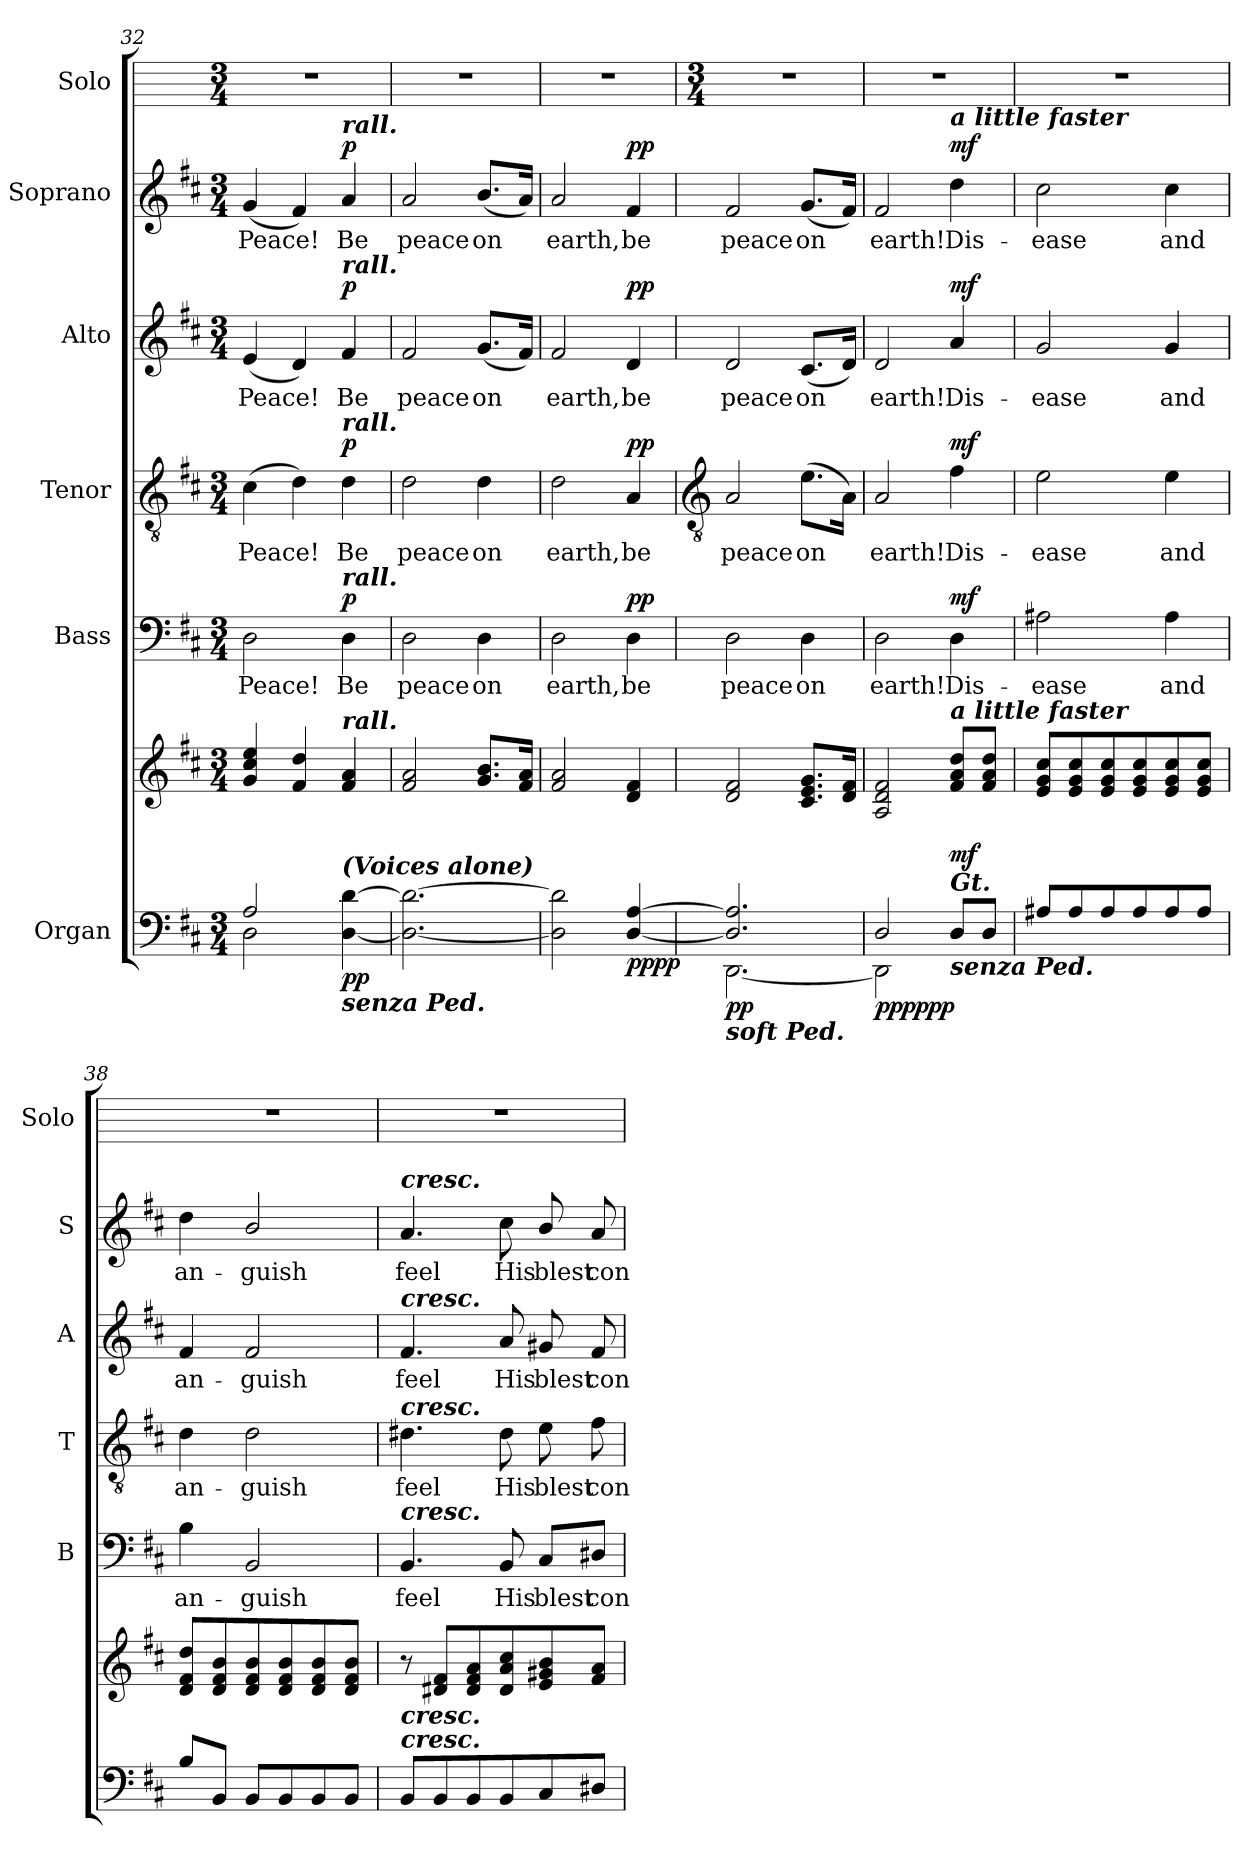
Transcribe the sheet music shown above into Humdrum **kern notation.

**kern	**kern	**dynam	**kern	**text	**dynam	**kern	**text	**dynam	**kern	**text	**dynam	**kern	**text	**dynam	**kern
*part6	*part6	*part6	*part5	*part5	*part5	*part4	*part4	*part4	*part3	*part3	*part3	*part2	*part2	*part2	*part1
*staff7	*staff6	*staff6/7	*staff5	*staff5	*staff5	*staff4	*staff4	*staff4	*staff3	*staff3	*staff3	*staff2	*staff2	*staff2	*staff1
*I"Organ	*	*	*I"Bass	*	*	*I"Tenor	*	*	*I"Alto	*	*	*I"Soprano	*	*	*I"Solo
*	*	*	*I'B	*	*	*I'T	*	*	*I'A	*	*	*I'S	*	*	*I'Solo
*clefF4	*clefG2	*	*clefF4	*	*	*clefGv2	*	*	*clefG2	*	*	*clefG2	*	*	*
*k[f#c#]	*k[f#c#]	*	*k[f#c#]	*	*	*k[f#c#]	*	*	*k[f#c#]	*	*	*k[f#c#]	*	*	*
*D:	*D:	*	*D:	*	*	*D:	*	*	*D:	*	*	*D:	*	*	*
*M3/4	*M3/4	*	*M3/4	*	*	*M3/4	*	*	*M3/4	*	*	*M3/4	*	*	*M3/4
=32	=32	=32	=32	=32	=32	=32	=32	=32	=32	=32	=32	=32	=32	=32	=32
*^	*^	*	*	*	*	*	*	*	*	*	*	*	*	*	*
!	!	!	!LO:N:vis=1	!	!	!LO:LY:b	!	!	!LO:LY:b	!	!	!LO:LY:b	!	!	!LO:LY:b	!	!
2A/	2D\	4g 4cc# 4ee	2.ryy	.	2D\	Peace!	.	(>4c#	Peace!	.	(<4e	Peace!	.	(<4g	Peace!	.	2.r
.	.	4f# 4dd	.	.	.	.	.	4d)	.	.	4d)	.	.	4f#)	.	.	.
!	!	!	!	!	!	!	!	!	!	!	!	!	!	!LO:TX:a:Bi:t=rall.	!	!	!
!	!	!	!	!	!	!	!	!	!	!	!LO:TX:a:Bi:t=rall.	!	!	!	!	!	!
!	!	!	!	!	!	!	!	!LO:TX:a:Bi:t=rall.	!	!	!	!	!	!	!	!	!
!	!	!	!	!	!LO:TX:a:Bi:t=rall.	!	!	!	!	!	!	!	!	!	!	!	!
!	!	!LO:TX:a:Bi:t=rall.	!	!	!	!	!	!	!	!	!	!	!	!	!	!	!
!LO:TX:a:Bi:t=(Voices alone)	!	!	!	!	!	!	!	!	!	!	!	!	!	!	!	!	!
!LO:TX:b:Bi:t=senza Ped.	!	!	!	!	!	!	!	!	!	!	!	!	!	!	!	!	!
!	!	!	!	!LO:DY:b=2	!	!LO:LY:b	!	!	!LO:LY:b	!	!	!LO:LY:b	!	!	!LO:LY:b	!	!
!	!	!	!	!LO:DY:n=1:b	!	!	!LO:DY:b	!	!	!LO:DY:b	!	!	!LO:DY:b	!	!	!LO:DY:b	!
4ryy	[4D\ [4d\	4f# 4a	.	p p	4D	Be	p	4d	Be	p	4f#	Be	p	4a	Be	p	.
=33	=33	=33	=33	=33	=33	=33	=33	=33	=33	=33	=33	=33	=33	=33	=33	=33	=33
!	!	!	!LO:N:vis=1	!	!	!LO:LY:b	!	!	!LO:LY:b	!	!	!LO:LY:b	!	!	!LO:LY:b	!	!
2ryy	2.D\_ 2.d\_	2f# 2a	2.ryy	.	2D	peace	.	2d	peace	.	2f#	peace	.	2a	peace	.	2.r
!	!	!	!	!	!	!LO:LY:b	!	!	!LO:LY:b	!	!	!LO:LY:b	!	!	!LO:LY:b	!	!
8.ryy	.	8.g 8.bL	.	.	4D	on	.	4d	on	.	(<8.gL	on	.	(<8.bL	on	.	.
16ryy	.	16f# 16aJ	.	.	.	.	.	.	.	.	16f#J)	.	.	16aJ)	.	.	.
=34	=34	=34	=34	=34	=34	=34	=34	=34	=34	=34	=34	=34	=34	=34	=34	=34	=34
!	!	!	!LO:N:vis=1	!	!	!LO:LY:b	!	!	!LO:LY:b	!	!	!LO:LY:b	!	!	!LO:LY:b	!	!
2ryy	2D\] 2d\]	2f# 2a	2.ryy	.	2D	earth,	.	2d	earth,	.	2f#	earth,	.	2a	earth,	.	2.r
!	!	!	!	!LO:DY:b=2	!	!LO:LY:b	!	!	!LO:LY:b	!	!	!LO:LY:b	!	!	!LO:LY:b	!	!
!	!	!	!	!LO:DY:n=1:b	!	!	!LO:DY:b	!	!	!LO:DY:b	!	!	!LO:DY:b	!	!	!LO:DY:b	!
[4D/ [4A/	4ryy	4d 4f#	.	pp pp	4D	be	pp	4A	be	pp	4d	be	pp	4f#	be	pp	.
!!LO:LB:g=z
=35	=35	=35	=35	=35	=35	=35	=35	=35	=35	=35	=35	=35	=35	=35	=35	=35	=35
*	*	*	*	*	*	*	*	*clefGv2	*	*	*	*	*	*	*	*	*
*	*	*	*	*	*	*	*	*	*	*	*	*	*	*	*	*	*M3/4
!LO:TX:b:Bi:t=soft Ped.	!	!	!	!	!	!	!	!	!	!	!	!	!	!	!	!	!
!	!	!	!LO:N:vis=1	!LO:DY:b=2	!	!LO:LY:b	!	!	!LO:LY:b	!	!	!LO:LY:b	!	!	!LO:LY:b	!	!
2.D/] 2.A/]	[2.DD\	2d/ 2f#/	2.ryy	pp	2D	peace	.	2A	peace	.	2d	peace	.	2f#	peace	.	2.r
!	!	!	!	!	!	!LO:LY:b	!	!	!LO:LY:b	!	!	!LO:LY:b	!	!	!LO:LY:b	!	!
.	.	8.c#/ 8.e/ 8.g/L	.	.	4D	on	.	(8.eL	on	.	(<8.c#L	on	.	(<8.gL	on	.	.
.	.	16d/ 16f#/J	.	.	.	.	.	16AJ)	.	.	16dJ)	.	.	16f#J)	.	.	.
=36	=36	=36	=36	=36	=36	=36	=36	=36	=36	=36	=36	=36	=36	=36	=36	=36	=36
!	!	!	!	!LO:DY:b=2	!	!LO:LY:b	!	!	!LO:LY:b	!	!	!LO:LY:b	!	!	!LO:LY:b	!	!
!	!	!	!	!LO:DY:n=1:b=2	!	!	!	!	!	!	!	!	!	!	!	!	!
!	!	!	!	!LO:DY:n=2:b	!	!	!	!	!	!	!	!	!	!	!	!	!
2D/	2DD\]	2A/ 2d/ 2f#/	2.ryy	pp pp pp	2D	earth!	.	2A	earth!	.	2d	earth!	.	2f#	earth!	.	2.r
*	*	*MM84	*	*	*	*	*	*	*	*	*	*	*	*	*	*	*
!	!	!	!	!	!	!	!	!	!	!	!	!	!	!LO:TX:a:Bi:t=a little faster	!	!	!
!	!	!LO:TX:a:Bi:t=a little faster	!	!	!	!	!	!	!	!	!	!	!	!	!	!	!
!LO:TX:b:Bi:t=senza Ped.	!	!	!	!	!	!	!	!	!	!	!	!	!	!	!	!	!
!LO:TX:a:Bi:t=Gt.	!	!	!	!	!	!	!	!	!	!	!	!	!	!	!	!	!
!	!	!	!	!LO:DY:n=3:b	!	!LO:LY:b	!LO:DY:b	!	!LO:LY:b	!LO:DY:b	!	!LO:LY:b	!LO:DY:b	!	!LO:LY:b	!LO:DY:b	!
8D/L	4ryy	8f#/ 8a/ 8dd/L	.	mf	4D	Dis-	mf	4f#	Dis-	mf	4a	Dis-	mf	4dd	Dis-	mf	.
8D/J	.	8f#/ 8a/ 8dd/J	.	.	.	.	.	.	.	.	.	.	.	.	.	.	.
=37	=37	=37	=37	=37	=37	=37	=37	=37	=37	=37	=37	=37	=37	=37	=37	=37	=37
!	!	!	!	!	!	!LO:LY:b	!	!	!LO:LY:b	!	!	!LO:LY:b	!	!	!LO:LY:b	!	!
8A#XL	2.ryy	8e/ 8g/ 8cc#/L	2.ryy	.	2A#X	-ease	.	2e	-ease	.	2g	-ease	.	2cc#	-ease	.	2.r
8A#	.	8e/ 8g/ 8cc#/	.	.	.	.	.	.	.	.	.	.	.	.	.	.	.
8A#	.	8e/ 8g/ 8cc#/	.	.	.	.	.	.	.	.	.	.	.	.	.	.	.
8A#	.	8e/ 8g/ 8cc#/	.	.	.	.	.	.	.	.	.	.	.	.	.	.	.
!	!	!	!	!	!	!LO:LY:b	!	!	!LO:LY:b	!	!	!LO:LY:b	!	!	!LO:LY:b	!	!
8A#	.	8e/ 8g/ 8cc#/	.	.	4A#	and	.	4e	and	.	4g	and	.	4cc#	and	.	.
8A#J	.	8e/ 8g/ 8cc#/J	.	.	.	.	.	.	.	.	.	.	.	.	.	.	.
=38	=38	=38	=38	=38	=38	=38	=38	=38	=38	=38	=38	=38	=38	=38	=38	=38	=38
!	!	!	!	!	!	!LO:LY:b	!	!	!LO:LY:b	!	!	!LO:LY:b	!	!	!LO:LY:b	!	!
8BL	2.ryy	8d/ 8f#/ 8dd/L	2.ryy	.	4B	an-	.	4d	an-	.	4f#	an-	.	4dd	an-	.	2.r
8BBJ	.	8d/ 8f#/ 8b/	.	.	.	.	.	.	.	.	.	.	.	.	.	.	.
!	!	!	!	!	!	!LO:LY:b	!	!	!LO:LY:b	!	!	!LO:LY:b	!	!	!LO:LY:b	!	!
8BBL	.	8d/ 8f#/ 8b/	.	.	2BB	-guish	.	2d	-guish	.	2f#	-guish	.	2b/	-guish	.	.
8BB	.	8d/ 8f#/ 8b/	.	.	.	.	.	.	.	.	.	.	.	.	.	.	.
8BB	.	8d/ 8f#/ 8b/	.	.	.	.	.	.	.	.	.	.	.	.	.	.	.
8BBJ	.	8d/ 8f#/ 8b/J	.	.	.	.	.	.	.	.	.	.	.	.	.	.	.
=39	=39	=39	=39	=39	=39	=39	=39	=39	=39	=39	=39	=39	=39	=39	=39	=39	=39
!	!	!	!	!	!	!	!	!	!	!	!	!	!	!LO:TX:a:Bi:t=cresc.	!	!	!
!	!	!	!	!	!	!	!	!	!	!	!LO:TX:a:Bi:t=cresc.	!	!	!	!	!	!
!	!	!	!	!	!	!	!	!LO:TX:a:Bi:t=cresc.	!	!	!	!	!	!	!	!	!
!	!	!	!	!	!LO:TX:a:Bi:t=cresc.	!	!	!	!	!	!	!	!	!	!	!	!
!	!	!LO:TX:b:Bi:t=cresc.	!	!	!	!	!	!	!	!	!	!	!	!	!	!	!
!LO:TX:a:Bi:t=cresc.	!	!	!	!	!	!	!	!	!	!	!	!	!	!	!	!	!
!	!	!	!	!	!	!LO:LY:b	!	!	!LO:LY:b	!	!	!LO:LY:b	!	!	!LO:LY:b	!	!
8BBL	2ryy	8r	2ryy	.	4.BB	feel	.	4.d#X	feel	.	4.f#	feel	.	4.a	feel	.	2.r
8BB	.	8d#X/ 8f#/L	.	.	.	.	.	.	.	.	.	.	.	.	.	.	.
8BB	.	8d#/ 8f#/ 8a/	.	.	.	.	.	.	.	.	.	.	.	.	.	.	.
!	!	!	!	!	!	!LO:LY:b	!	!	!LO:LY:b	!	!	!LO:LY:b	!	!	!LO:LY:b	!	!
8BB	.	8d#/ 8a/ 8cc#/	.	.	8BB	His	.	8d#	His	.	8a	His	.	8cc#	His	.	.
!	!	!	!	!	!	!LO:LY:b	!	!	!LO:LY:b	!	!	!LO:LY:b	!	!	!LO:LY:b	!	!
8C#	8ryy	8e/ 8g#X/ 8b/	8ryy	.	8C#/L	blest	.	8e\	blest	.	8g#X/	blest	.	8b/	blest	.	.
!	!	!	!	!	!	!LO:LY:b	!	!	!LO:LY:b	!	!	!LO:LY:b	!	!	!LO:LY:b	!	!
8D#XJ	8ryy	8f#/ 8a/J	8ryy	.	8D#X/J	con-	.	8f#	con-	.	8f#	con-	.	8a	con-	.	.
*v	*v	*	*	*	*	*	*	*	*	*	*	*	*	*	*	*	*
*	*v	*v	*	*	*	*	*	*	*	*	*	*	*	*	*	*
=	=	=	=	=	=	=	=	=	=	=	=	=	=	=	=
*-	*-	*-	*-	*-	*-	*-	*-	*-	*-	*-	*-	*-	*-	*-	*-
